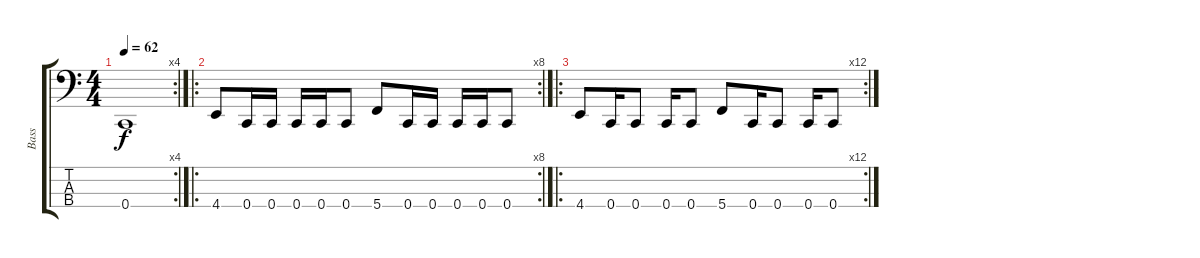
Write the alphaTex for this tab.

\track ("Bass" "Bass") {instrument electricbassfinger}
\staff {score tabs}
\tuning (G2 C2 G1 C1) {hide}
\rc 4
\ts (4 4)
\tempo 62
\clef f4
\ks c
0.4.1{dy f} |
\ro
\rc 8
4.4.8 0.4.16 0.4.16 0.4.16 0.4.16 0.4.8 5.4.8 0.4.16 0.4.16 0.4.16 0.4.16 0.4.8 |
\ro
\rc 12
4.4.8 0.4.16 0.4.8 0.4.16 0.4.8 5.4.8 0.4.16 0.4.8 0.4.16 0.4.8
